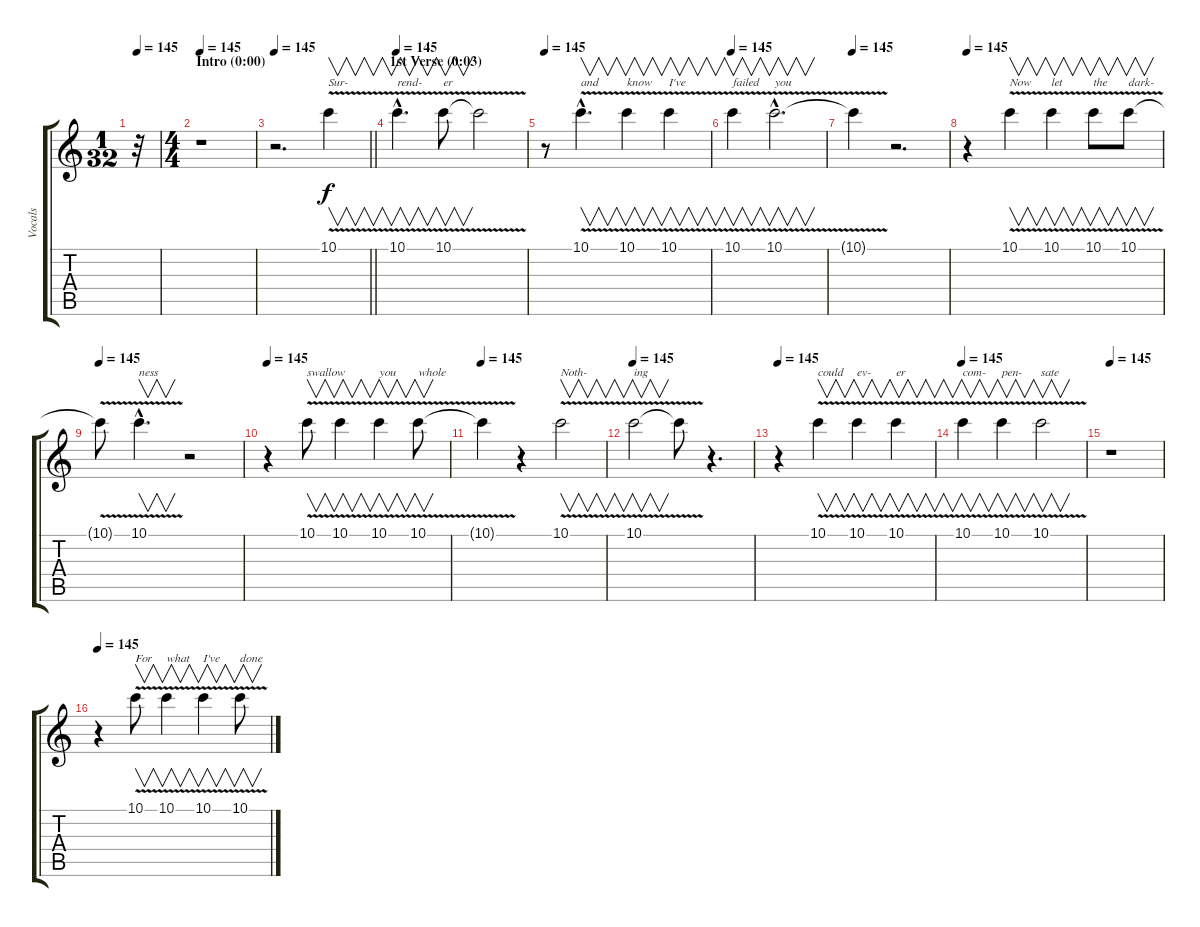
\track ("Vocals" "Vocals") {instrument guitarharmonics}
\staff {score tabs}
\tuning (D4 A3 F3 C3 G2 C2) {hide}
\ts (1 32)
\tempo 145
\clef g2
\ks c
r.32{dy f instrument guitarharmonics} |
\ts (4 4)
\section ("" "Intro (0:00)")
\tempo 145
r.1 |
\tempo 145
\barLineRight lightlight
r.2{d} 10.1{v}.4{v txt "Sur-"} |
\section ("" "1st Verse (0:03)")
\tempo 145
10.1{v hac}.4{v d txt "rend-"} 10.1{v}.8{v txt "er"} 10.1{t}.2 |
\tempo 145
r.8 10.1{v hac}.4{v d txt "and"} 10.1{v}.4{v txt "know"} 10.1{v}.4{v txt "I've"} |
\tempo 145
10.1{v}.4{v txt "failed"} 10.1{v hac}.2{v d txt "you"} |
\tempo 145
10.1{t}.4 r.2{d} |
\tempo 145
r.4 10.1{v}.4{v txt "Now"} 10.1{v}.4{v txt "let"} 10.1{v}.8{v txt "the"} 10.1{v}.8{v txt "dark-"} |
\tempo 145
10.1{t}.8 10.1{v hac}.4{v d txt "ness"} r.2 |
\tempo 145
r.4 10.1{v}.8{v txt "swallow"} 10.1{v}.4{v} 10.1{v}.4{v txt "you"} 10.1{v}.8{v txt "whole"} |
\tempo 145
10.1{t}.4 r.4 10.1{v}.2{v txt "Noth-"} |
\tempo 145
10.1{v}.2{v txt "ing"} 10.1{t}.8 r.4{d} |
\tempo 145
r.4 10.1{v}.4{v txt "could"} 10.1{v}.4{v txt "ev-"} 10.1{v}.4{v txt "er"} |
\tempo 145
10.1{v}.4{v txt "com-"} 10.1{v}.4{v txt "pen-"} 10.1{v}.2{v txt "sate"} |
\tempo 145
r.1 |
\tempo 145
r.4 10.1{v}.8{v txt "For"} 10.1{v}.4{v txt "what"} 10.1{v}.4{v txt "I've"} 10.1{v}.8{v txt "done"}
